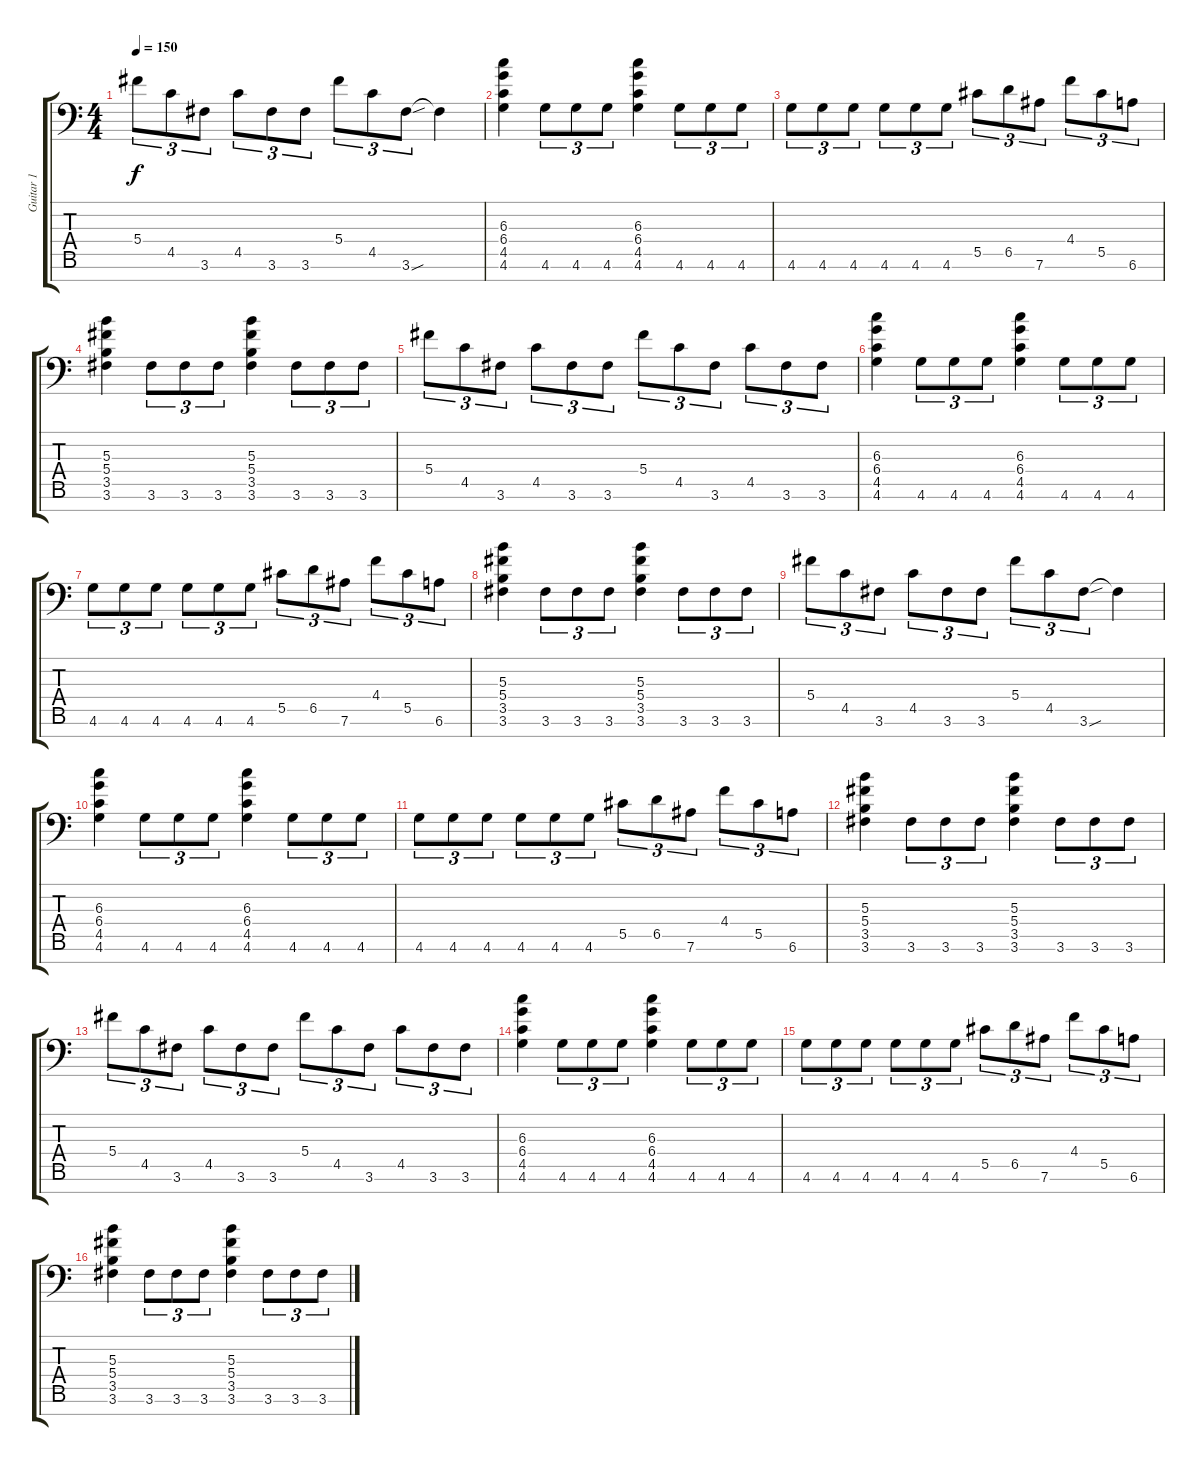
\track ("Guitar 1" "Guitar 1") {instrument distortionguitar}
\staff {score tabs}
\tuning (Eb4 Bb3 Gb3 Db3 Ab2 Eb2 Bb1) {hide}
\ts (4 4)
\tempo 150
\clef f4
\ks c
5.4.8{tu (3 2) dy f} 4.5.8{tu (3 2)} 3.6.8{tu (3 2)} 4.5.8{tu (3 2)} 3.6.8{tu (3 2)} 3.6.8{tu (3 2)} 5.4.8{tu (3 2)} 4.5.8{tu (3 2)} 3.6{sou}.8{tu (3 2)} 3.6{t}.4 |
(6.3 6.4 4.5 4.6).4 4.6.8{tu (3 2)} 4.6.8{tu (3 2)} 4.6.8{tu (3 2)} (6.3 6.4 4.5 4.6).4 4.6.8{tu (3 2)} 4.6.8{tu (3 2)} 4.6.8{tu (3 2)} |
4.6.8{tu (3 2)} 4.6.8{tu (3 2)} 4.6.8{tu (3 2)} 4.6.8{tu (3 2)} 4.6.8{tu (3 2)} 4.6.8{tu (3 2)} 5.5.8{tu (3 2)} 6.5.8{tu (3 2)} 7.6.8{tu (3 2)} 4.4.8{tu (3 2)} 5.5.8{tu (3 2)} 6.6.8{tu (3 2)} |
(5.3 5.4 3.5 3.6).4 3.6.8{tu (3 2)} 3.6.8{tu (3 2)} 3.6.8{tu (3 2)} (5.3 5.4 3.5 3.6).4 3.6.8{tu (3 2)} 3.6.8{tu (3 2)} 3.6.8{tu (3 2)} |
5.4.8{tu (3 2)} 4.5.8{tu (3 2)} 3.6.8{tu (3 2)} 4.5.8{tu (3 2)} 3.6.8{tu (3 2)} 3.6.8{tu (3 2)} 5.4.8{tu (3 2)} 4.5.8{tu (3 2)} 3.6.8{tu (3 2)} 4.5.8{tu (3 2)} 3.6.8{tu (3 2)} 3.6.8{tu (3 2)} |
(6.3 6.4 4.5 4.6).4 4.6.8{tu (3 2)} 4.6.8{tu (3 2)} 4.6.8{tu (3 2)} (6.3 6.4 4.5 4.6).4 4.6.8{tu (3 2)} 4.6.8{tu (3 2)} 4.6.8{tu (3 2)} |
4.6.8{tu (3 2)} 4.6.8{tu (3 2)} 4.6.8{tu (3 2)} 4.6.8{tu (3 2)} 4.6.8{tu (3 2)} 4.6.8{tu (3 2)} 5.5.8{tu (3 2)} 6.5.8{tu (3 2)} 7.6.8{tu (3 2)} 4.4.8{tu (3 2)} 5.5.8{tu (3 2)} 6.6.8{tu (3 2)} |
(5.3 5.4 3.5 3.6).4 3.6.8{tu (3 2)} 3.6.8{tu (3 2)} 3.6.8{tu (3 2)} (5.3 5.4 3.5 3.6).4 3.6.8{tu (3 2)} 3.6.8{tu (3 2)} 3.6.8{tu (3 2)} |
5.4.8{tu (3 2)} 4.5.8{tu (3 2)} 3.6.8{tu (3 2)} 4.5.8{tu (3 2)} 3.6.8{tu (3 2)} 3.6.8{tu (3 2)} 5.4.8{tu (3 2)} 4.5.8{tu (3 2)} 3.6{sou}.8{tu (3 2)} 3.6{t}.4 |
(6.3 6.4 4.5 4.6).4 4.6.8{tu (3 2)} 4.6.8{tu (3 2)} 4.6.8{tu (3 2)} (6.3 6.4 4.5 4.6).4 4.6.8{tu (3 2)} 4.6.8{tu (3 2)} 4.6.8{tu (3 2)} |
4.6.8{tu (3 2)} 4.6.8{tu (3 2)} 4.6.8{tu (3 2)} 4.6.8{tu (3 2)} 4.6.8{tu (3 2)} 4.6.8{tu (3 2)} 5.5.8{tu (3 2)} 6.5.8{tu (3 2)} 7.6.8{tu (3 2)} 4.4.8{tu (3 2)} 5.5.8{tu (3 2)} 6.6.8{tu (3 2)} |
(5.3 5.4 3.5 3.6).4 3.6.8{tu (3 2)} 3.6.8{tu (3 2)} 3.6.8{tu (3 2)} (5.3 5.4 3.5 3.6).4 3.6.8{tu (3 2)} 3.6.8{tu (3 2)} 3.6.8{tu (3 2)} |
5.4.8{tu (3 2)} 4.5.8{tu (3 2)} 3.6.8{tu (3 2)} 4.5.8{tu (3 2)} 3.6.8{tu (3 2)} 3.6.8{tu (3 2)} 5.4.8{tu (3 2)} 4.5.8{tu (3 2)} 3.6.8{tu (3 2)} 4.5.8{tu (3 2)} 3.6.8{tu (3 2)} 3.6.8{tu (3 2)} |
(6.3 6.4 4.5 4.6).4 4.6.8{tu (3 2)} 4.6.8{tu (3 2)} 4.6.8{tu (3 2)} (6.3 6.4 4.5 4.6).4 4.6.8{tu (3 2)} 4.6.8{tu (3 2)} 4.6.8{tu (3 2)} |
4.6.8{tu (3 2)} 4.6.8{tu (3 2)} 4.6.8{tu (3 2)} 4.6.8{tu (3 2)} 4.6.8{tu (3 2)} 4.6.8{tu (3 2)} 5.5.8{tu (3 2)} 6.5.8{tu (3 2)} 7.6.8{tu (3 2)} 4.4.8{tu (3 2)} 5.5.8{tu (3 2)} 6.6.8{tu (3 2)} |
(5.3 5.4 3.5 3.6).4 3.6.8{tu (3 2)} 3.6.8{tu (3 2)} 3.6.8{tu (3 2)} (5.3 5.4 3.5 3.6).4 3.6.8{tu (3 2)} 3.6.8{tu (3 2)} 3.6.8{tu (3 2)}
